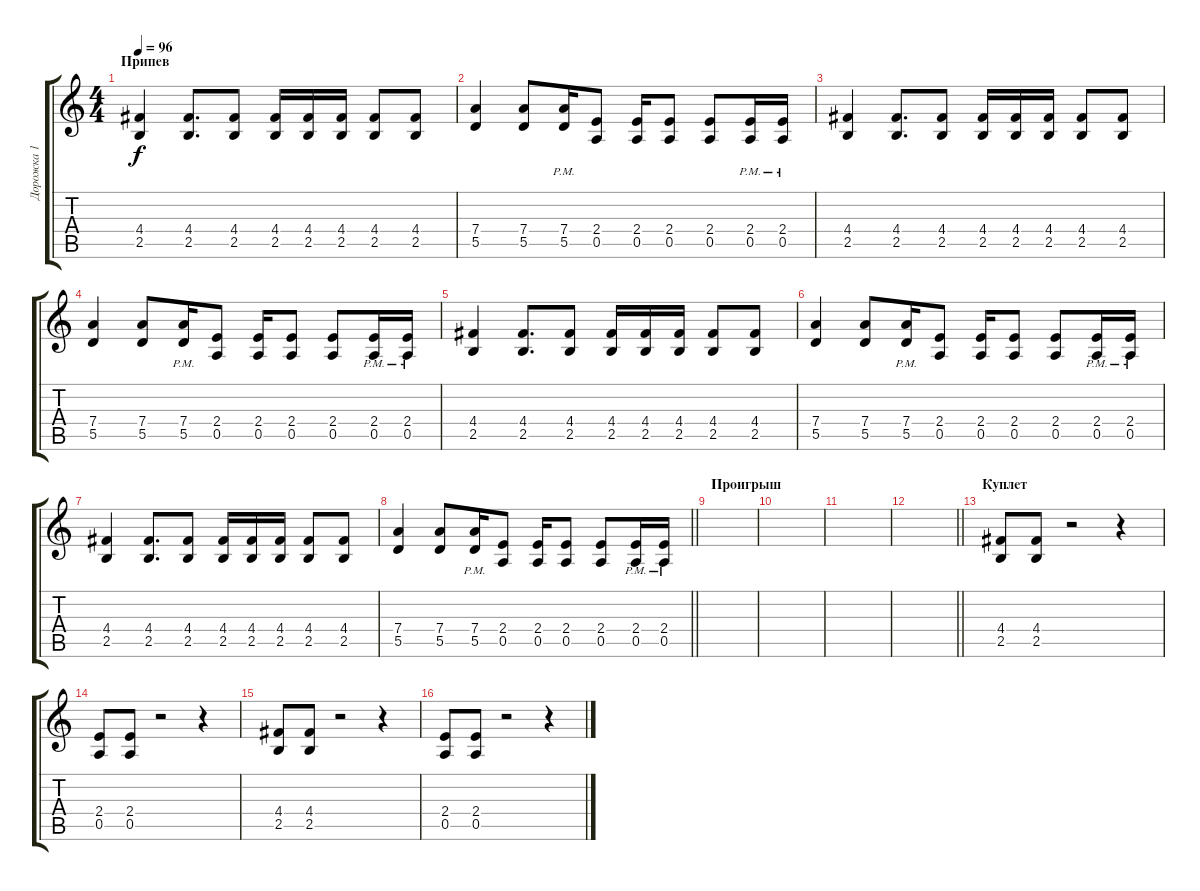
\track ("Дорожка 1" "Дорожка 1") {instrument distortionguitar}
\staff {score tabs}
\tuning (E4 B3 G3 D3 A2 E2) {hide}
\ts (4 4)
\section ("" "Припев")
\tempo 96
\clef g2
\ks c
(4.4 2.5).4{dy f} (4.4 2.5).8{d} (4.4 2.5).8 (4.4 2.5).16 (4.4 2.5).16 (4.4 2.5).16 (4.4 2.5).8 (4.4 2.5).8 |
(7.4 5.5).4 (7.4 5.5).8 (7.4{pm} 5.5{pm}).16 (2.4 0.5).8 (2.4 0.5).16 (2.4 0.5).8 (2.4 0.5).8 (2.4{pm} 0.5{pm}).16 (2.4{pm} 0.5{pm}).16 |
(4.4 2.5).4 (4.4 2.5).8{d} (4.4 2.5).8 (4.4 2.5).16 (4.4 2.5).16 (4.4 2.5).16 (4.4 2.5).8 (4.4 2.5).8 |
(7.4 5.5).4 (7.4 5.5).8 (7.4{pm} 5.5{pm}).16 (2.4 0.5).8 (2.4 0.5).16 (2.4 0.5).8 (2.4 0.5).8 (2.4{pm} 0.5{pm}).16 (2.4{pm} 0.5{pm}).16 |
(4.4 2.5).4 (4.4 2.5).8{d} (4.4 2.5).8 (4.4 2.5).16 (4.4 2.5).16 (4.4 2.5).16 (4.4 2.5).8 (4.4 2.5).8 |
(7.4 5.5).4 (7.4 5.5).8 (7.4{pm} 5.5{pm}).16 (2.4 0.5).8 (2.4 0.5).16 (2.4 0.5).8 (2.4 0.5).8 (2.4{pm} 0.5{pm}).16 (2.4{pm} 0.5{pm}).16 |
(4.4 2.5).4 (4.4 2.5).8{d} (4.4 2.5).8 (4.4 2.5).16 (4.4 2.5).16 (4.4 2.5).16 (4.4 2.5).8 (4.4 2.5).8 |
\barLineRight lightlight
(7.4 5.5).4 (7.4 5.5).8 (7.4{pm} 5.5{pm}).16 (2.4 0.5).8 (2.4 0.5).16 (2.4 0.5).8 (2.4 0.5).8 (2.4{pm} 0.5{pm}).16 (2.4{pm} 0.5{pm}).16 |
\section ("" "Проигрыш")
|
|
|
\barLineRight lightlight
|
\section ("" "Куплет")
(4.4 2.5).8 (4.4 2.5).8 r.2 r.4 |
(2.4 0.5).8 (2.4 0.5).8 r.2 r.4 |
(4.4 2.5).8 (4.4 2.5).8 r.2 r.4 |
(2.4 0.5).8 (2.4 0.5).8 r.2 r.4
